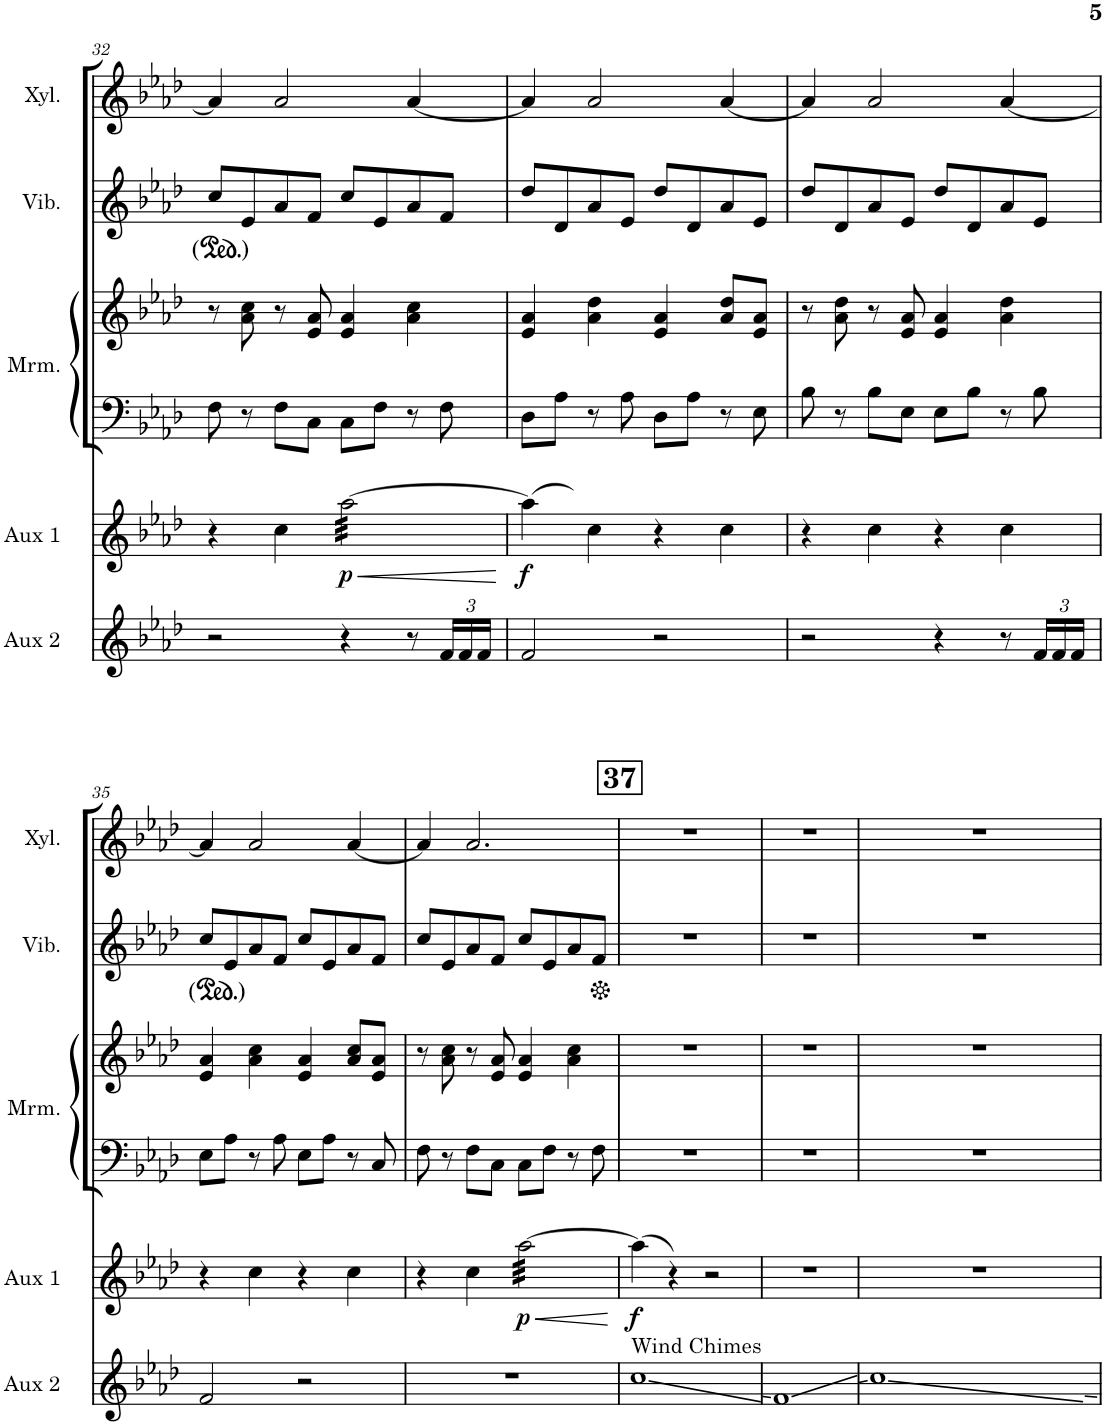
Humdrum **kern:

**kern	**kern	**dynam	**kern	**kern	**kern	**kern
*part5	*part4	*part4	*part3	*part3	*part2	*part1
*staff6	*staff5	*staff5	*staff4	*staff3	*staff2	*staff1
*I"Aux Percussion 2	*I"Aux Percussion 1	*	*I"Marimba	*	*I"Vibraphone	*I"Xylophone
*I'Aux 2	*I'Aux 1	*	*I'Mrm.	*	*I'Vib.	*I'Xyl.
!!LO:PB:g=z
*clefG2	*clefG2	*	*clefF4	*clefG2	*clefG2	*clefG2
*	*	*	*	*	*	*Trd-7c-12
*k[b-e-a-d-]	*k[b-e-a-d-]	*	*k[b-e-a-d-]	*k[b-e-a-d-]	*k[b-e-a-d-]	*k[b-e-a-d-]
*M4/4	*M4/4	*	*M4/4	*M4/4	*M4/4	*M4/4
=32	=32	=32	=32	=32	=32	=32
2r	4r	.	8F\	8r	8cc/L	4a-/]
.	.	.	8r	8a-\ 8cc\	8e-/	.
.	4cc\	.	8F\L	8r	8a-/	2a-/
.	.	.	8C\J	8e-/ 8a-/	8f/J	.
!	!	!LO:HP:b	!	!	!	!
!	!	!LO:DY:n=1:b	!	!	!	!
*	*tremolo	*	*	*	*	*
4r	[32aa-\LLL	< p	8C\L	4e-/ 4a-/	8cc/L	.
.	32aa-\	.	.	.	.	.
.	32aa-\	.	.	.	.	.
.	32aa-\	.	.	.	.	.
.	32aa-\	.	8F\J	.	8e-/	.
.	32aa-\	.	.	.	.	.
.	32aa-\	.	.	.	.	.
.	32aa-\	.	.	.	.	.
8r	32aa-\	.	8r	4a-\ 4cc\	8a-/	[4a-/
.	32aa-\	.	.	.	.	.
.	32aa-\	.	.	.	.	.
.	32aa-\	.	.	.	.	.
*Xbrackettup	*	*	*	*	*	*
24f/LL	32aa-\	.	8F\	.	8f/J	.
.	32aa-\	.	.	.	.	.
24f/	.	.	.	.	.	.
.	32aa-\	.	.	.	.	.
24f/JJ	.	.	.	.	.	.
.	32aa-\JJJ	.	.	.	.	.
*	*Xtremolo	*	*	*	*	*
.	.	[	.	.	.	.
=33	=33	=33	=33	=33	=33	=33
!	!	!LO:DY:b	!	!	!	!
2f/	(4aa-\]	f	8D-\L	4e-/ 4a-/	8dd-/L	4a-/]
.	.	.	8A-\J	.	8d-/	.
.	4cc\)	.	8r	4a-\ 4dd-\	8a-/	2a-/
.	.	.	8A-\	.	8e-/J	.
2r	4r	.	8D-\L	4e-/ 4a-/	8dd-/L	.
.	.	.	8A-\J	.	8d-/	.
.	4cc\	.	8r	8a-/ 8dd-/L	8a-/	[4a-/
.	.	.	8E-\	8e-/ 8a-/J	8e-/J	.
=34	=34	=34	=34	=34	=34	=34
2r	4r	.	8B-\	8r	8dd-/L	4a-/]
.	.	.	8r	8a-\ 8dd-\	8d-/	.
.	4cc\	.	8B-\L	8r	8a-/	2a-/
.	.	.	8E-\J	8e-/ 8a-/	8e-/J	.
4r	4r	.	8E-\L	4e-/ 4a-/	8dd-/L	.
.	.	.	8B-\J	.	8d-/	.
8r	4cc\	.	8r	4a-\ 4dd-\	8a-/	[4a-/
24f/LL	.	.	8B-\	.	8e-/J	.
24f/	.	.	.	.	.	.
24f/JJ	.	.	.	.	.	.
!!LO:LB:g=z
=35	=35	=35	=35	=35	=35	=35
2f/	4r	.	8E-\L	4e-/ 4a-/	8cc/L	4a-/]
.	.	.	8A-\J	.	8e-/	.
.	4cc\	.	8r	4a-\ 4cc\	8a-/	2a-/
.	.	.	8A-\	.	8f/J	.
2r	4r	.	8E-\L	4e-/ 4a-/	8cc/L	.
.	.	.	8A-\J	.	8e-/	.
.	4cc\	.	8r	8a-/ 8cc/L	8a-/	[4a-/
.	.	.	8C/	8e-/ 8a-/J	8f/J	.
=36	=36	=36	=36	=36	=36	=36
1r	4r	.	8F\	8r	8cc/L	4a-/]
.	.	.	8r	8a-\ 8cc\	8e-/	.
.	4cc\	.	8F\L	8r	8a-/	2.a-/
.	.	.	8C\J	8e-/ 8a-/	8f/J	.
!	!	!LO:HP:b	!	!	!	!
!	!	!LO:DY:n=1:b	!	!	!	!
*	*tremolo	*	*	*	*	*
.	[32aa-\LLL	< p	8C\L	4e-/ 4a-/	8cc/L	.
.	32aa-\	.	.	.	.	.
.	32aa-\	.	.	.	.	.
.	32aa-\	.	.	.	.	.
.	32aa-\	.	8F\J	.	8e-/	.
.	32aa-\	.	.	.	.	.
.	32aa-\	.	.	.	.	.
.	32aa-\	.	.	.	.	.
.	32aa-\	.	8r	4a-\ 4cc\	8a-/	.
.	32aa-\	.	.	.	.	.
.	32aa-\	.	.	.	.	.
.	32aa-\	.	.	.	.	.
.	32aa-\	.	8F\	.	8f/J	.
.	32aa-\	.	.	.	.	.
.	32aa-\	.	.	.	.	.
.	32aa-\JJJ	.	.	.	.	.
*	*Xtremolo	*	*	*	*	*
.	.	[	.	.	.	.
!!LO:REH:place=s1:a:B:cj:fs=14:t=37
=37	=37	=37	=37	=37	=37	=37
!LO:TX:a:t=Wind Chimes	!	!	!	!	!	!
!	!	!LO:DY:b	!	!	!	!
1cc	(4aa-\]	f	1r	1r	1r	1r
.	4r)	.	.	.	.	.
.	2r	.	.	.	.	.
=38	=38	=38	=38	=38	=38	=38
1f	1r	.	1r	1r	1r	1r
=39	=39	=39	=39	=39	=39	=39
1cc	1r	.	1r	1r	1r	1r
=	=	=	=	=	=	=
*-	*-	*-	*-	*-	*-	*-
